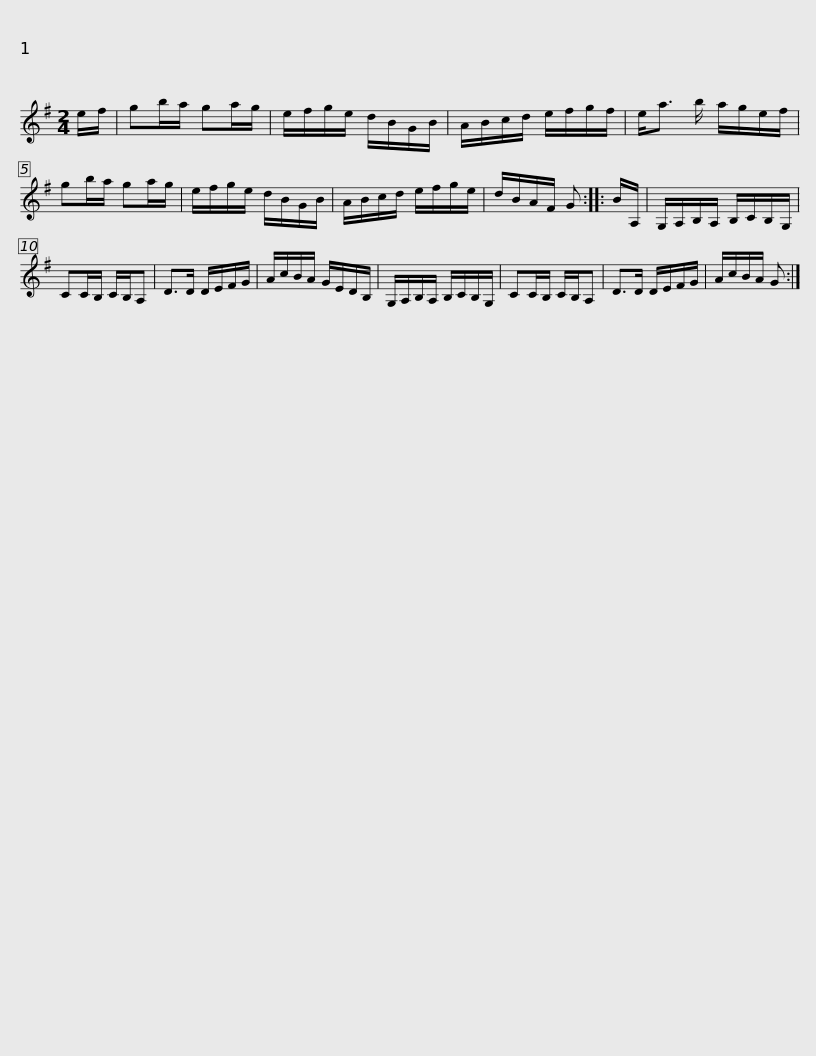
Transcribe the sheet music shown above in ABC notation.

X:1
L:1/8
M:2/4
I:linebreak $
K:G
V:1 treble
V:1
 e/f/ | gb/a/ ga/g/ | e/f/g/e/ d/B/G/B/ | A/B/c/d/ e/f/g/f/ | e<a b/ a/g/e/f/ | %5
 gb/a/ ga/g/ | e/f/g/e/ d/B/G/B/ |$ A/B/c/d/ e/f/g/e/ | d/B/A/F/ G :: B/A,/ | %10
 G,/A,/B,/A,/ B,/C/B,/G,/ | CC/B,/ C/B,/A, | D>D D/E/F/G/ |$ A/c/B/A/ G/E/D/B,/ | G,/A,/B,/A,/ B,/C/B,/G,/ | %15
 CC/B,/ C/B,/A, | D>D D/E/F/G/ | A/c/B/A/ G :| %18
